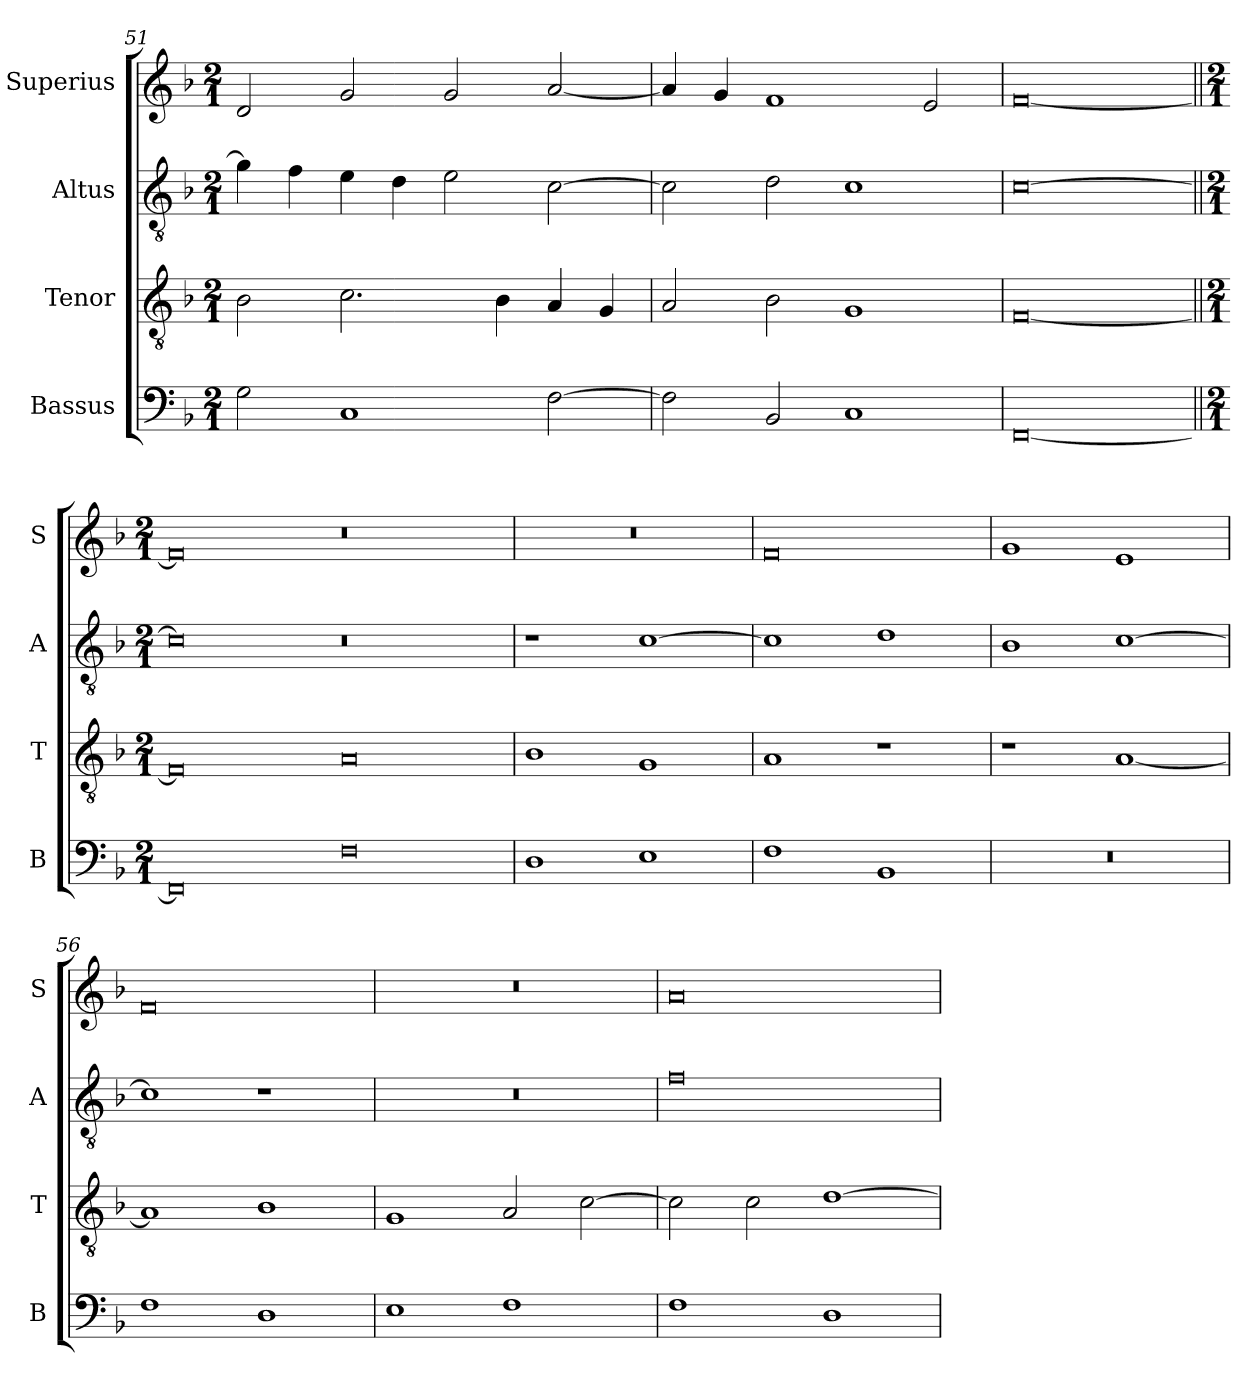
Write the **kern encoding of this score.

**kern	**kern	**kern	**kern
*part4	*part3	*part2	*part1
*staff4	*staff3	*staff2	*staff1
*I"Bassus	*I"Tenor	*I"Altus	*I"Superius
*I'B	*I'T	*I'A	*I'S
*clefF4	*clefGv2	*clefGv2	*clefG2
*k[b-]	*k[b-]	*k[b-]	*k[b-]
*F:	*F:	*F:	*F:
*M2/1	*M2/1	*M2/1	*M2/1
=51	=51	=51	=51
2G	2B-	4g]	2d
.	.	4f	.
1C	2.c	4e	2g
.	.	4d	.
.	.	2e	2g
.	4B-	.	.
[2F	4A	[2c	[2a
.	4G	.	.
=52	=52	=52	=52
2F]	2A	2c]	4a]
.	.	.	4g
2BB-	2B-	2d	1f
1C	1G	1c	.
.	.	.	2e
=	=	=	=
[0FF	[0F	[0c	[0f
=||	=||	=||	=||
*M2/1	*M2/1	*M2/1	*M2/1
0FF]	0F]	0c]	0f]
0F	0A	0r	0r
=53	=53	=53	=53
1D	1B-	1r	0r
1E	1G	[1c	.
=54	=54	=54	=54
1F	1A	1c]	0f
1BB-	1r	1d	.
=55	=55	=55	=55
0r	1r	1B-	1g
.	[1A	[1c	1e
=56	=56	=56	=56
1F	1A]	1c]	0f
1D	1B-	1r	.
=57	=57	=57	=57
1E	1G	0r	0r
1F	2A	.	.
.	[2c	.	.
=58	=58	=58	=58
1F	2c]	0f	0a
.	2c	.	.
1D	[1d	.	.
=	=	=	=
*-	*-	*-	*-
